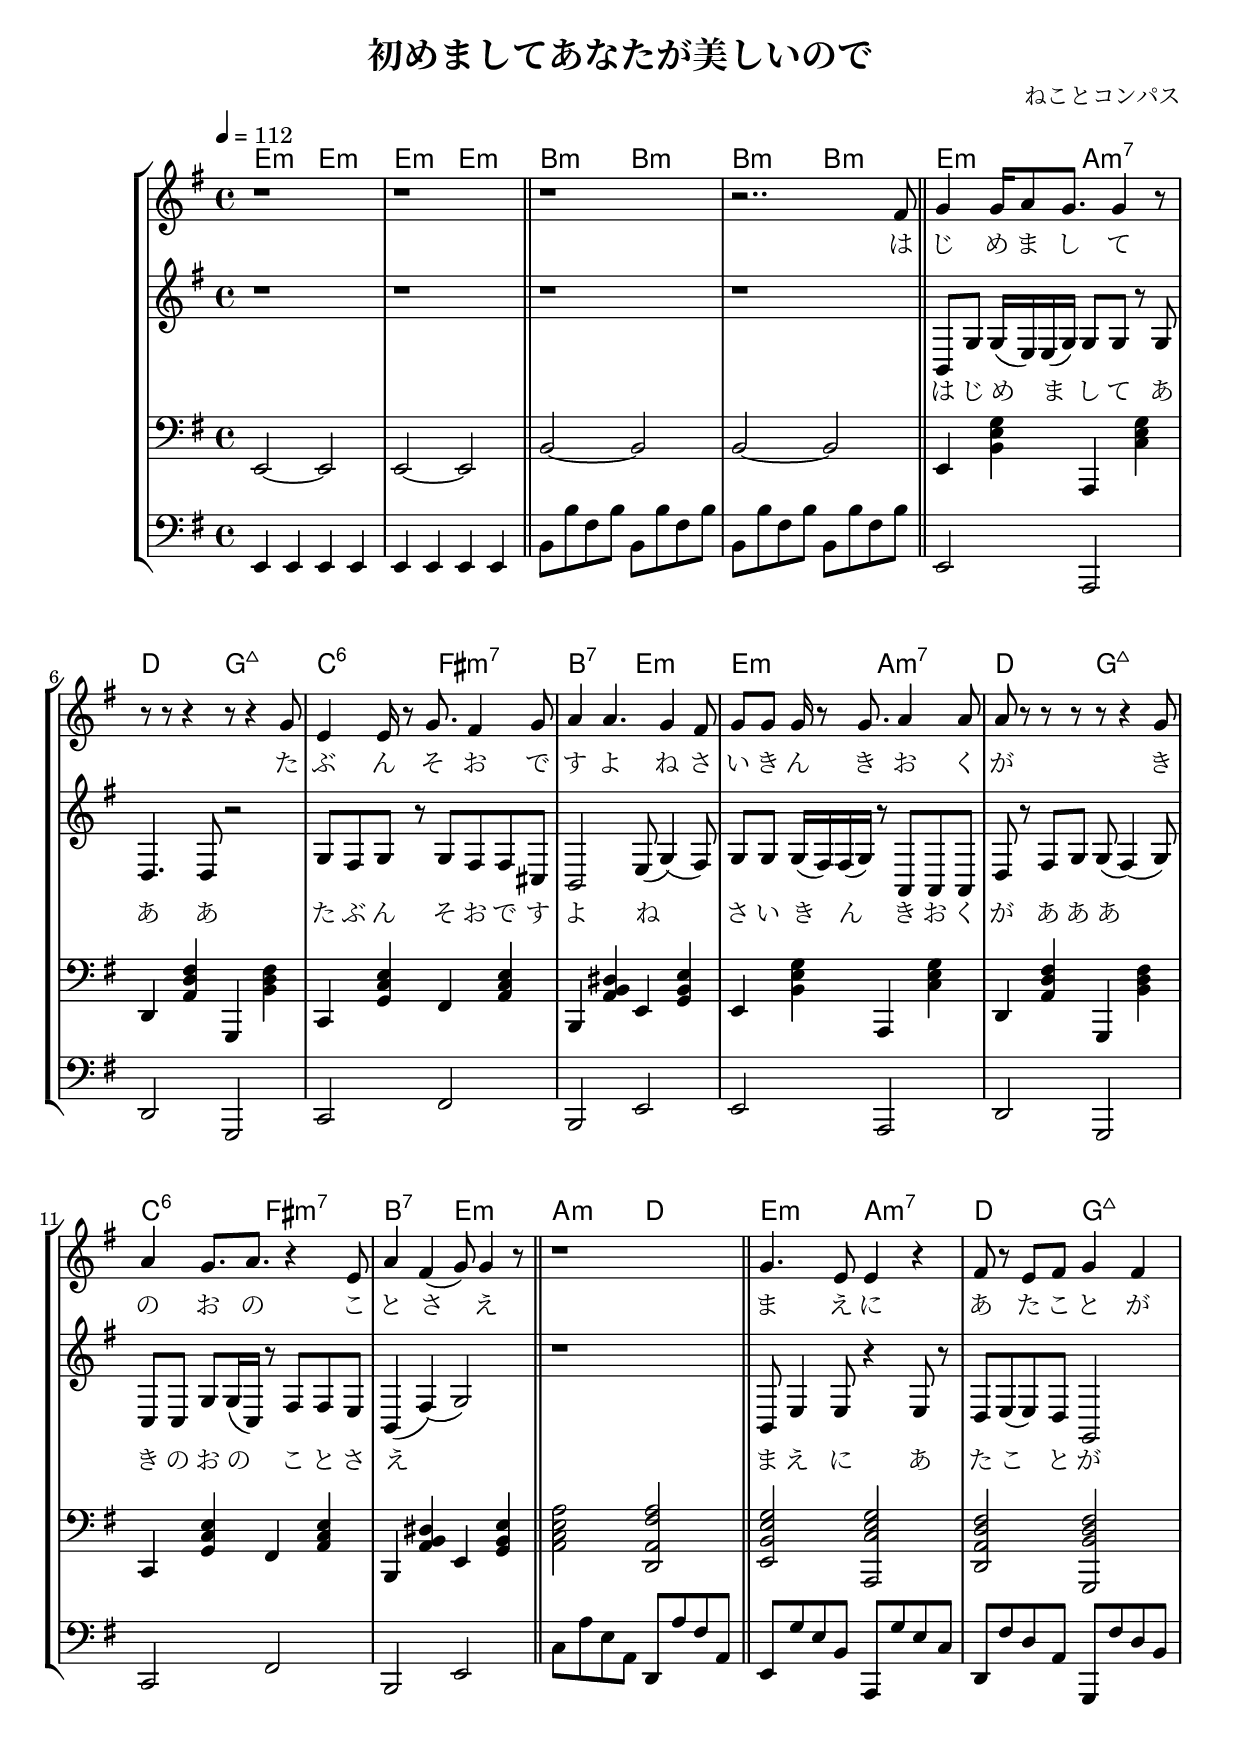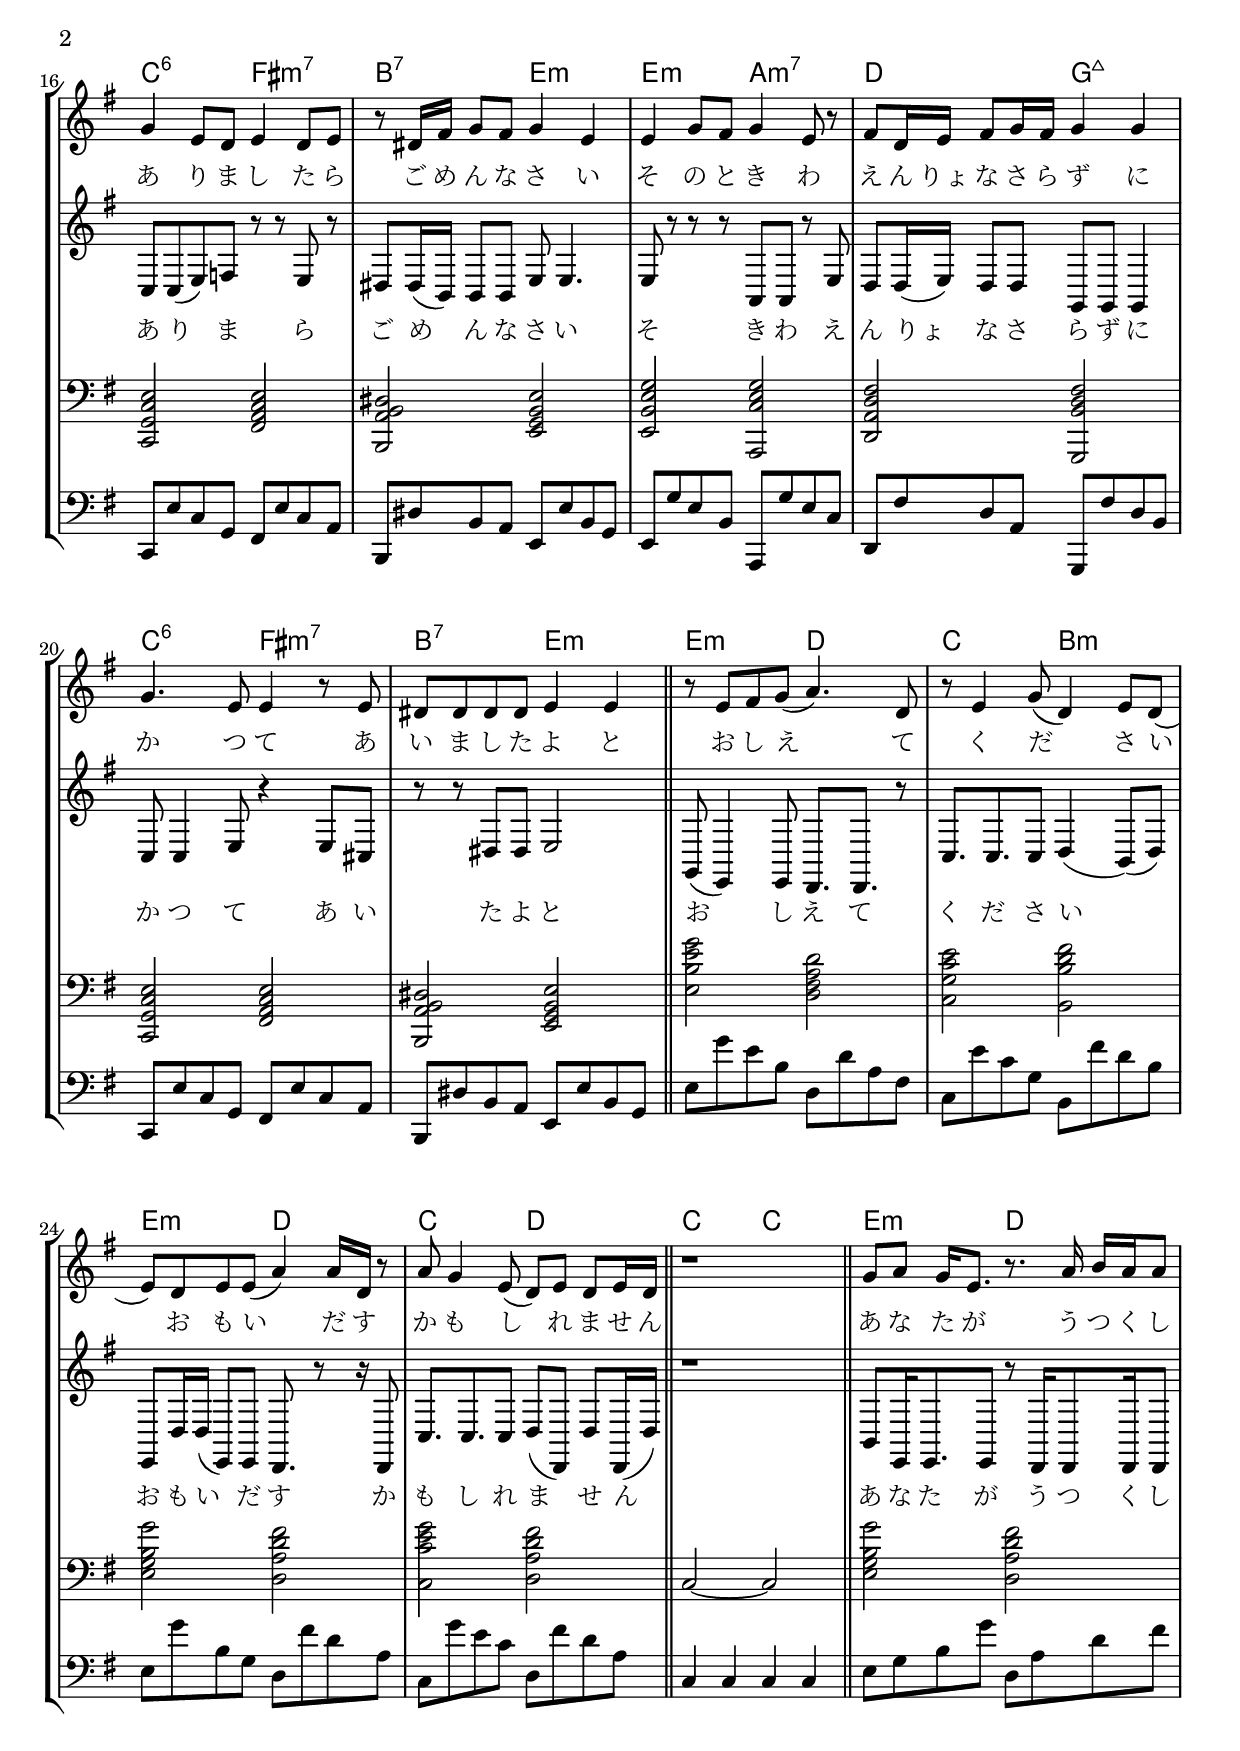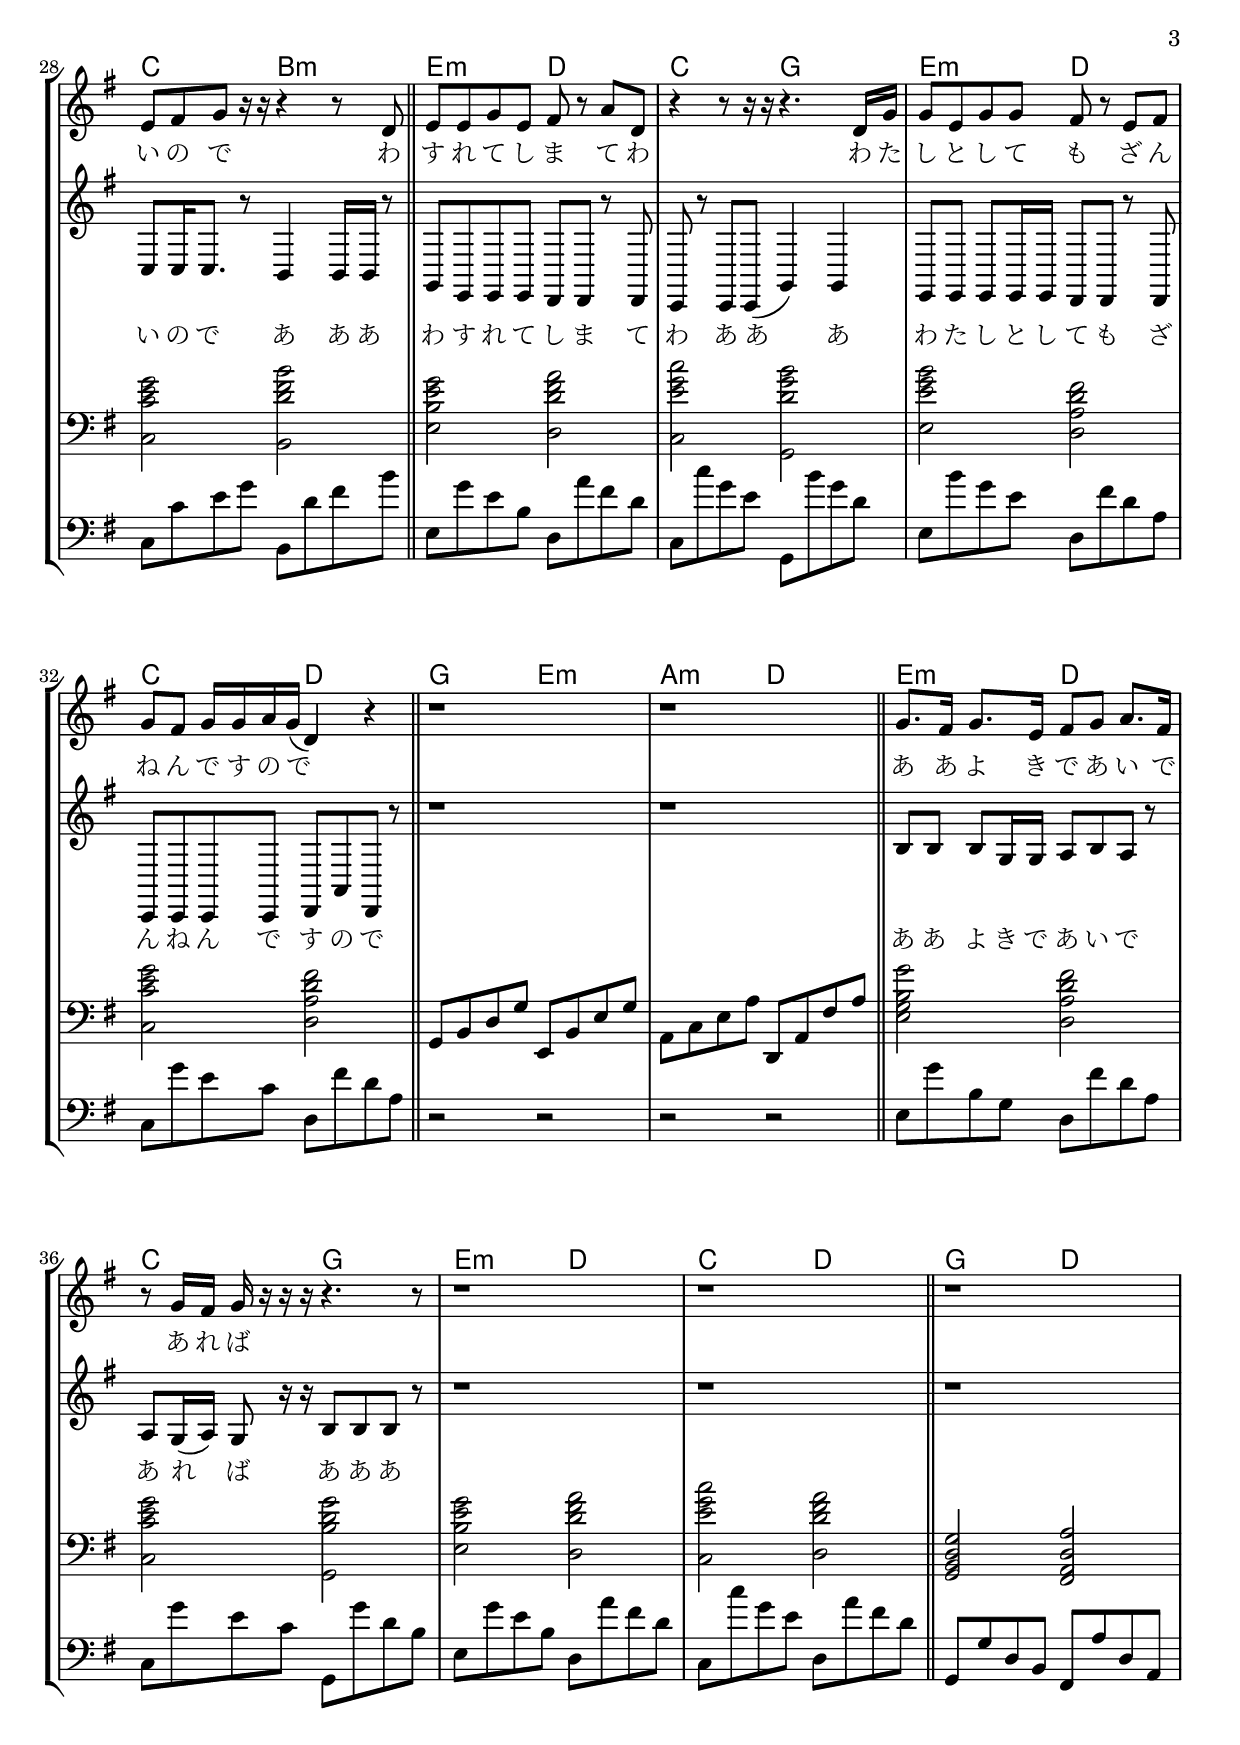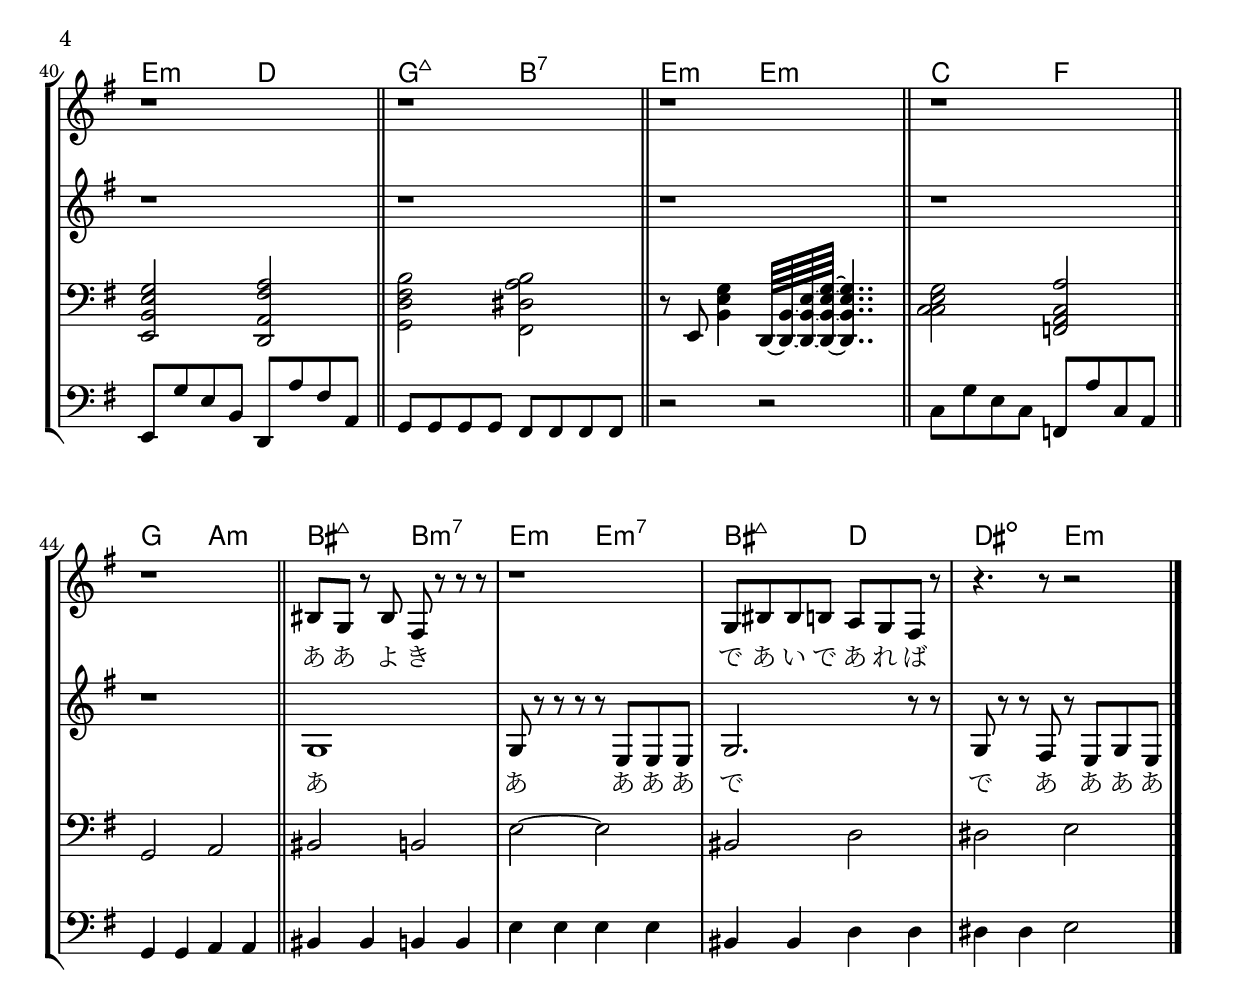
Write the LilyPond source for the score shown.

\version "2.12.1"

\header {
	title = \markup {初めましてあなたが美しいので}
	composer = \markup \center-column {ねことコンパス}
}

harmony = \chordmode {
	e2:m e:m e:m e:m 

	b:m b:m b:m b:m 

	e:m a:min7 d g:maj7 c:6 fis:m7 b:7 e:m e:m a:min7 d g:maj7 c:6 fis:m7 b:7 e:m 

	a:m d 

	e:m a:min7 d g:maj7 c:6 fis:m7 b:7 e:m e:m a:min7 d g:maj7 c:6 fis:m7 b:7 e:m 

	e:m d c b:m e:m d c d 

	c c 

	e:m d c b:m 

	e:m d c g e:m d c d 

	g e:m a:m d 

	e:m d c g e:m d c d 

	g d e:m d 

	g:maj7 b:7 

	e:m e:m 

	c f 

	g a:m 

	bis:maj7 b:min7 e:m e:min7 bis:maj7 d dis:dim e:m 
}

melody = {
	\key g \major
	\tempo 4 = 112
	r1 | r1   
	r1 | r2.. 
	\set Staff.midiInstrument = #"mmi0.48"
	fis'8 
	g'4  g'16  a'8  g'8.  g'4  r8 
	r8  r8  r4  r8  r4  g'8 
	e'4  e'16  r8  g'8.  fis'4  g'8 
	a'4  a'4.  g'4  fis'8 
	g'8  g'8  g'16  r8  g'8.  a'4  a'8 
	a'8  r8  r8  r8  r8  r4  g'8 
	a'4  g'8.  a'8.  r4  e'8 
	a'4  fis'4  (g'8)  g'4  	r8 	r1   
	\set Staff.midiInstrument = #"mmi0.48"
	g'4.  e'8  e'4  r4 
	fis'8  r8  e'8  fis'8  g'4  fis'4 
	g'4  e'8  d'8  e'4  d'8  e'8 
	r8  dis'16  fis'16  g'8  fis'8  g'4  e'4 
	e'4  g'8  fis'8  g'4  e'8  r8 
	fis'8  d'16  e'16  fis'8  g'16  fis'16  g'4  g'4 
	g'4.  e'8  e'4  r8  e'8 
	dis'8  dis'8  dis'8  dis'8  e'4  e'4
	\set Staff.midiInstrument = #"mmi0.48"
	r8 e'8  fis'8  g'8  (a'4.)  d'8 
	r8  e'4  g'8  (d'4)  e'8  d'8 
	(e'8)  d'8  e'8  e'8  (a'4)  a'16  d'16  r8 
	a'8  g'4  e'8  (d'8)  e'8  d'8  e'16  d'16
	r1   
	\set Staff.midiInstrument = #"mmi0.48"
	g'8  a'8  g'16  e'8.  r8.  a'16  b'16  a'16  a'8 
	e'8  fis'8  g'8  r16  r16  r4  r8  	\set Staff.midiInstrument = #"mmi0.48"
	d'8 
	e'8  e'8  g'8  e'8  fis'8  r8  a'8  d'8 
	r4  r8  r16  r16  r4.  d'16  g'16 
	g'8  e'8  g'8  g'8  fis'8  r8  e'8  fis'8 
	g'8  fis'8  g'16  g'16  a'16  g'16  (d'4)  	r4 	r1 | r1   
	\set Staff.midiInstrument = #"mmi0.48"
	g'8.  fis'16  g'8.  e'16  fis'8  g'8  a'8.  fis'16 
	r8  g'16  fis'16  g'16  r16  r16  r16  r4.  	r8 r1 r1 	r1 | r1   
	r1   
	r1   
	r1   
	r1   
	\set Staff.midiInstrument = #"Acoustic Bass"
	bis8  g8  r8  bis8  fis8  r8  r8  r8 
	r1 
	g8  bis8  bis8  b8  a8  g8  fis8  r8 
	r4.  r8  r2
	\bar "|."
}

words = \lyricmode {
	
	
	は  じ  め  ま  し  て  た  ぶ  ん  そ  お  で  す  よ  ね  さ  い  き  ん  き  お  く  が  き  の  お  の  こ  と  さ  え  
	
	ま  え  に  あ  た  こ  と  が  あ  り  ま  し  た  ら  ご  め  ん  な  さ  い  そ  の  と  き  わ  え  ん  りょ  な  さ  ら  ず  に  か  つ  て  あ  い  ま  し  た  よ  と  
	お  し  え  て  く  だ  さ  い  お  も  い  だ  す  か  も  し  れ  ま  せ  ん  
	
	あ  な  た  が  う  つ  く  し  い  の  で  
	わ  す  れ  て  し  ま  て  わ  わ  た  し  と  し  て  も  ざ  ん  ね  ん  で  す  の  で  
	
	あ  あ  よ  き  で  あ  い  で  あ  れ  ば  
	
	
	
	
	
	あ  あ  よ  き  で  あ  い  で  あ  れ  ば  
}

secondmelody = {
	\key g \major
	\tempo 4 = 112
	r1 | r1   
	r1 | r1   
	\set Staff.midiInstrument = #"Synth Bass 2"
	 b,8  g8  g16  (e16)  e16  (g16)  g8  g8  r8  g8 
	d4.  d8  r2 
	g8  fis8  g8  r8  g8  fis8  fis8  cis8 
	b,2  e8  (g4)  (fis8) 
	g8  g8  g16  (fis16)  fis16  (g16)  r8  a,8  a,8  a,8 
	d8  r8  fis8  g8  g8  (fis4)  (g8) 
	c8  c8  g8  g16  (c16)  r8  fis8  fis8  e8 
	b,4  (fis4)  (g2)
	r1   
	\set Staff.midiInstrument = #"Acoustic Bass"
	b,8  e4  e8  r4  e8  r8 
	d8  e8  (e8)  d8  g,2 
	c8  c8  (e8)  f8  r8  r8  e8  r8 
	dis8  dis16  (b,16)  b,8  b,8  e8  e4. 
	e8  r8  r8  r8  a,8  a,8  r8  e8 
	d8  d16  (e16)  d8  d8  g,8  g,8  g,4 
	c8  c4  e8  r4  e8  cis8 
	r8  r8  dis8  dis8  e2
	\set Staff.midiInstrument = #"Electric Bass (finger)"
	g,8  (e,4)  e,8  d,8.  d,8.  r8 
	c8.  c8.  c8  d4  (b,8)  (d8) 
	e,8  d16  d16  (e,8)  e,8  d,8.  r8  r16  d,8 
	c8.  c8.  c8  d8  (d,8)  d8  d,16  (d16)
	r1   
	\set Staff.midiInstrument = #"Fretless Bass"
	b,8  e,16  e,8.  e,8  r8  d,16  d,8  d,16  d,8 
	c8  c16  c8.  r8  b,4  b,16  b,16  	r8 	\set Staff.midiInstrument = #"Synth Bass 2"
	 g,8  e,8  e,8  e,8  d,8  d,8  r8  d,8 
	c,8  r8  c,8  c,8  (g,4)  g,4 
	e,8  e,8  e,8  e,16  e,16  d,8  d,8  r8  d,8 
	c,8  c,8  c,8  c,8  d,8  a,8  d,8  	r8 	r1 | r1   
	\set Staff.midiInstrument = #"Acoustic Bass"
	b8  b8  b8  g16  g16  a8  b8  a8  r8 
	a8  g16  (a16)  g8  r16  r16  b8  b8  b8  	r8 r1 r1 	r1 | r1   
	r1   
	r1   
	r1   
	r1   
	\set Staff.midiInstrument = #"Pad 1 (new age)"
	g1 
	g8  r8  r8  r8  r8  e8  e8  e8 
	g2.  r8  r8 
	g8  r8  r8  fis8  r8  e8  g8  e8
	\bar "|."
}

secondwords = \lyricmode {
	
	
	は  じ  め  ま  し  て  あ  あ  あ  た  ぶ  ん  そ  お  で  す  よ  ね  さ  い  き  ん  き  お  く  が  あ  あ  あ  き  の  お  の  こ  と  さ  え  
	
	ま  え  に  あ  た  こ  と  が  あ  り  ま  ら  ご  め  ん  な  さ  い  そ  き  わ  え  ん  りょ  な  さ  ら  ず  に  か  つ  て  あ  い  た  よ  と  
	お  し  え  て  く  だ  さ  い  お  も  い  だ  す  か  も  し  れ  ま  せ  ん  
	
	あ  な  た  が  う  つ  く  し  い  の  で  あ  あ  あ  
	わ  す  れ  て  し  ま  て  わ  あ  あ  あ  わ  た  し  と  し  て  も  ざ  ん  ね  ん  で  す  の  で  
	
	あ  あ  よ  き  で  あ  い  で  あ  れ  ば  あ  あ  あ  
	
	
	
	
	
	あ  あ  あ  あ  あ  で  で  あ  あ  あ  あ  
}

tempochange = {
	\tempo 4 = 112
	r1 | r1 \bar "||"
	\tempo 4 = 112
	r1 | r1 \bar "||"
	\tempo 4 = 112
	r1 | r1 | r1 | r1 | r1 | r1 | r1 | r1 \bar "||"
	\tempo 4 = 112
	r1 \bar "||"
	\tempo 4 = 112
	r1 | r1 | r1 | r1 | r1 | r1 | r1 | r1 \bar "||"
	\tempo 4 = 112
	r1 | r1 | r1 | r1 \bar "||"
	\tempo 4 = 112
	r1 \bar "||"
	\tempo 4 = 112
	r1 | r1 \bar "||"
	\tempo 4 = 112
	r1 | r1 | r1 | r1 \bar "||"
	\tempo 4 = 112
	r1 | r1 \bar "||"
	\tempo 4 = 112
	r1 | r1 | r1 | r1 \bar "||"
	\tempo 4 = 112
	r1 | r1 \bar "||"
	\tempo 4 = 112
	r1 \bar "||"
	\tempo 4 = 112
	r1 \bar "||"
	\tempo 4 = 112
	r1 \bar "||"
	\tempo 4 = 112
	r1 \bar "||"
	\tempo 4 = 112
	r1 | r1 | r1 | r1 \bar "|."
}

mainacc = {
	\clef bass
	\set Staff.midiInstrument = #"Acoustic grand"
	\key g \major
	\tempo 4 = 112
	e,2
	~e,2
	e,2
	~e,2
	\bar "||"

	\set Staff.midiInstrument = #"Acoustic grand"
	b,2
	~b,2
	b,2
	~b,2
	\bar "||"

	\set Staff.midiInstrument = #"Acoustic grand"
	e,4 <b, e g>4
	a,,4 <c e g>4
	d,4 <a, d fis>4
	g,,4 <b, d fis>4
	c,4 <g, c e>4
	fis,4 <a, c e>4
	b,,4 <a, b, dis>4
	e,4 <g, b, e>4
	e,4 <b, e g>4
	a,,4 <c e g>4
	d,4 <a, d fis>4
	g,,4 <b, d fis>4
	c,4 <g, c e>4
	fis,4 <a, c e>4
	b,,4 <a, b, dis>4
	e,4 <g, b, e>4
	\bar "||"

	\set Staff.midiInstrument = #"Acoustic grand"
	<c a, e a>2
	<d, a, fis a>2
	\bar "||"

	\set Staff.midiInstrument = #"Acoustic grand"
	<e, b, e g>2
	<a,, c e g>2
	<d, a, d fis>2
	<g,, b, d fis>2
	<c, g, c e>2
	<fis, a, c e>2
	<b,, a, b, dis>2
	<e, g, b, e>2
	<e, b, e g>2
	<a,, c e g>2
	<d, a, d fis>2
	<g,, b, d fis>2
	<c, g, c e>2
	<fis, a, c e>2
	<b,, a, b, dis>2
	<e, g, b, e>2
	\bar "||"

	\set Staff.midiInstrument = #"Acoustic grand"
	<e b e' g'>2
	<d fis a d'>2
	<c g c' e'>2
	<b, b d' fis'>2
	<e g b g'>2
	<d a d' fis'>2
	<c c' e' g'>2
	<d a d' fis'>2
	\bar "||"

	\set Staff.midiInstrument = #"Acoustic grand"
	c2
	~c2
	\bar "||"

	\set Staff.midiInstrument = #"Acoustic grand"
	<e g b g'>2
	<d a d' fis'>2
	<c c' e' g'>2
	<b, d' fis' b'>2
	\bar "||"

	\set Staff.midiInstrument = #"Acoustic grand"
	<e b e' g'>2
	<d d' fis' a'>2
	<c e' g' c''>2
	<g, d' g' b'>2
	<e e' g' b'>2
	<d a d' fis'>2
	<c c' e' g'>2
	<d a d' fis'>2
	\bar "||"

	\set Staff.midiInstrument = #"Acoustic grand"
	g,8 b,8 d8 g8
	e,8 b,8 e8 g8
	a,8 c8 e8 a8
	d,8 a,8 fis8 a8
	\bar "||"

	\set Staff.midiInstrument = #"Acoustic grand"
	<e g b g'>2
	<d a d' fis'>2
	<c c' e' g'>2
	<g, b d' g'>2
	<e b e' g'>2
	<d d' fis' a'>2
	<c e' g' c''>2
	<d d' fis' a'>2
	\bar "||"

	\set Staff.midiInstrument = #"Acoustic grand"
	<g, b, d g>2
	<fis, a, d a>2
	<e, b, e g>2
	<d, a, fis a>2
	\bar "||"

	\set Staff.midiInstrument = #"Acoustic grand"
	<g, d fis b>2
	<fis, dis a b>2
	\bar "||"

	\set Staff.midiInstrument = #"Acoustic Guitar (steel)"
	r8 e,8 <b, e g>4
	d,64~ <d,~ b,~> <d,~ b,~ e~> <d, b, e g>~ <d, b, e g>4..
	\bar "||"

	\set Staff.midiInstrument = #"Acoustic grand"
	<c c e g>2
	<f, a, c a>2
	\bar "||"

	\set Staff.midiInstrument = #"Electric Piano 1"
	g,2
	~a,2
	\bar "||"

	\set Staff.midiInstrument = #"Acoustic grand"
	bis,2
	~b,2
	e2
	~e2
	bis,2
	~d2
	dis2
	~e2
	\bar "|."
}

subacc = {
	\clef bass
	\set Staff.midiInstrument = #"Acoustic Bass"
	\key g \major
	\tempo 4 = 112
	e,4 e,4
	e,4 e,4
	e,4 e,4
	e,4 e,4
	\bar "||"

	\set Staff.midiInstrument = #"Acoustic Bass"
	b,8 b fis b
	b,8 b fis b
	b,8 b fis b
	b,8 b fis b
	\bar "||"

	\set Staff.midiInstrument = #"Pad 3 (polysynth)"
	e,2
	~a,,2
	d,2
	~g,,2
	c,2
	~fis,2
	b,,2
	~e,2
	e,2
	~a,,2
	d,2
	~g,,2
	c,2
	~fis,2
	b,,2
	~e,2
	\bar "||"

	\set Staff.midiInstrument = #"Viola"
	c8 a e a,
	d,8 a fis a,
	\bar "||"

	\set Staff.midiInstrument = #"Viola"
	e,8 g e b,
	a,,8 g e c
	d,8 fis d a,
	g,,8 fis d b,
	c,8 e c g,
	fis,8 e c a,
	b,,8 dis b, a,
	e,8 e b, g,
	e,8 g e b,
	a,,8 g e c
	d,8 fis d a,
	g,,8 fis d b,
	c,8 e c g,
	fis,8 e c a,
	b,,8 dis b, a,
	e,8 e b, g,
	\bar "||"

	\set Staff.midiInstrument = #"Pad 4 (choir)"
	e8 g' e' b
	d8 d' a fis
	c8 e' c' g
	b,8 fis' d' b
	e8 g' b g
	d8 fis' d' a
	c8 g' e' c'
	d8 fis' d' a
	\bar "||"

	\set Staff.midiInstrument = #"Acoustic Bass"
	c4 c4
	c4 c4
	\bar "||"

	\set Staff.midiInstrument = #"Acoustic Bass"
	e8 g8 b8 g'8
	d8 a8 d'8 fis'8
	c8 c'8 e'8 g'8
	b,8 d'8 fis'8 b'8
	\bar "||"

	\set Staff.midiInstrument = #"Synth Voice"
	e8 g' e' b
	d8 a' fis' d'
	c8 c'' g' e'
	g,8 b' g' d'
	e8 b' g' e'
	d8 fis' d' a
	c8 g' e' c'
	d8 fis' d' a
	\bar "||"

	\set Staff.midiInstrument = #"Acoustic grand"
	r2
	r2
	r2
	r2
	\bar "||"

	\set Staff.midiInstrument = #"Lead 6 (voice)"
	e8 g' b g
	d8 fis' d' a
	c8 g' e' c'
	g,8 g' d' b
	e8 g' e' b
	d8 a' fis' d'
	c8 c'' g' e'
	d8 a' fis' d'
	\bar "||"

	\set Staff.midiInstrument = #"Acoustic Bass"
	g,8 g d b,
	fis,8 a d a,
	e,8 g e b,
	d,8 a fis a,
	\bar "||"

	\set Staff.midiInstrument = #"Electric Bass (finger)"
	g,8 g,8 g,8 g,8
	fis,8 fis,8 fis,8 fis,8
	\bar "||"

	\set Staff.midiInstrument = #"Acoustic grand"
	r2
	r2
	\bar "||"

	\set Staff.midiInstrument = #"Pad 2 (warm)"
	c8 g e c
	f,8 a c a,
	\bar "||"

	\set Staff.midiInstrument = #"Pad 7 (halo)"
	g,4 g,4
	a,4 a,4
	\bar "||"

	\set Staff.midiInstrument = #"Pad 4 (choir)"
	bis,4 bis,4
	b,4 b,4
	e4 e4
	e4 e4
	bis,4 bis,4
	d4 d4
	dis4 dis4
	e2
	\bar "|."
}

percA = {
	\drummode {
	r1 |r1 \bar "||"
	r1  |r2 r8 hho4 hho8  \bar "||"
	r1  |r1  |r1  |r1  |r1  |r1  |r1  |r2 r8 hho4 hho8  \bar "||"
	r1 \bar "||"
	hh8 hh8 hh8 hh8 hh8 hh8 hh8 hh8  |hh8 hh8 hh8 hh8 hh4 hh8 hh8  |hh8 hh8 hh8 hh8 hh8 hh8 hh8 hh8  |hh8 hh8 hh8 hh2 r8  |hh8 hh8 hh8 hh8 hh8 hh8 hh8 hh8  |hh8 hh8 hh8 hh8 hh4 hh8 hh8  |hh8 hh8 hh8 hh8 hh8 hh8 hh8 hh8  |r8 hh2. r8  \bar "||"
	cymr4 cymr4 cymr4 cymr4  |cymr4 cymr8 cymr16 cymr16 cymr4 cymr4  |cymr4 cymr4 cymr4 cymr4  |cymr4 cymr2.  \bar "||"
	cymr8 cymr16 cymr16 cymr8 cymr16 cymr16 cymr8 cymr16 cymr16 cymr8 cymr8  \bar "||"
	r8 cymr16 cymr16 cymr8 cymr16 cymr16 cymr8 cymr16 cymr16 cymr8 cymr8  |cymr8 cymr16 cymr16 cymr8 cymr16 cymr16 cymr8 cymr16 cymr16 cymr8 cymr8  \bar "||"
	cymr4 cymr4 cymr4 cymr4  |cymr4 cymr8 cymr16 cymr16 cymr4 cymr4  |cymr4 cymr4 cymr4 cymr4  |cymr4 cymr2.  \bar "||"
	r1 |r1 \bar "||"
	r1  |r1  |r1  |r2 r8 hho4 hho8  \bar "||"
	r1 |r1 \bar "||"
	cymr4 cymr4 cymr4 cymr4  \bar "||"
	r1 \bar "||"
	r2 r8 hho4 hho8  \bar "||"
	r1 \bar "||"
	r1  |r1  |r1  |r2 r8 hho4 hho8  \bar "|."
	}
}

percB = {
	\drummode {
	r1 |r1 \bar "||"
	r4. hhp2 hhp8  |hhp4 hhp4 hhp4 hhp4  \bar "||"
	r4. hhp2 hhp8  |r4. hhp2 hhp8  |r4. hhp2 hhp8  |r4. hhp2 hhp8  |r4. hhp2 hhp8  |r4. hhp2 hhp8  |r4. hhp2 hhp8  |hhp4 hhp4 hhp4 hhp4  \bar "||"
	r1 \bar "||"
	r4 sn8. sn8 sn8. sn8. sn16  |r4 sn8. sn8 sn8. sn4  |r4 sn8. sn8 sn8. sn8. sn16  |r8 sn8 sn4 sn8 sn16 sn8 sn8 sn16  |r4 sn8. sn8 sn8. sn8. sn16  |r4 sn8. sn8 sn8. sn4  |r4 sn8. sn8 sn8. sn8. sn16  |r4 sn2 sn4  \bar "||"
	r2 sn2  |r2 sn2  |r2 sn2  |r8 sn8 sn2.  \bar "||"
	r4 sn2 sn8 sn16 sn16  \bar "||"
	r4 sn2 sn4  |r4 sn2 sn8 sn16 sn16  \bar "||"
	r2 sn2  |r2 sn2  |r2 sn2  |r8 sn8 sn2.  \bar "||"
	r1 |r1 \bar "||"
	r4. hhp2 hhp8  |r4. hhp2 hhp8  |r4. hhp2 hhp8  |hhp4 hhp4 hhp4 hhp4  \bar "||"
	r1 |r1 \bar "||"
	r2 sn2  \bar "||"
	r1 \bar "||"
	hhp4 hhp4 hhp4 hhp4  \bar "||"
	r1 \bar "||"
	r4. hhp2 hhp8  |r4. hhp2 hhp8  |r4. hhp2 hhp8  |hhp4 hhp4 hhp4 hhp4  \bar "|."
	}
}

percC = {
	\drummode {
	r1 |r1 \bar "||"
	hh4 hh4 hh4 hh4  |r4. hh2 r8  \bar "||"
	hh4 hh4 hh4 hh4  |hh4 hh4 hh4 hh4  |hh4 hh4 hh4 hh4  |hh4 hh4 hh4 hh4  |hh4 hh4 hh4 hh4  |hh4 hh4 hh4 hh4  |hh4 hh4 hh4 hh4  |r4. hh2 r8  \bar "||"
	r1 \bar "||"
	bd8 bd4 bd2 bd8  |bd8 bd2 bd4.  |bd8 bd4 bd2 bd8  |bd4 r16 bd8. bd2  |bd8 bd4 bd2 bd8  |bd8 bd2 bd4.  |bd8 bd4 bd2 bd8  |bd8 bd4. bd4. bd8  \bar "||"
	bd2. r8 bd8  |bd2. r8 bd8  |bd2. r8 bd8  |bd2 r8 bd4.  \bar "||"
	bd8. bd16 bd8. bd16 bd8. bd16 bd8. bd16  \bar "||"
	bd8. bd16 bd8. bd16 bd8. bd16 bd8. bd16  |bd8. bd16 bd8. bd16 bd8. bd16 bd8. bd16  \bar "||"
	bd2. r8 bd8  |bd2. r8 bd8  |bd2. r8 bd8  |bd2 r8 bd4.  \bar "||"
	r1 |r1 \bar "||"
	hh4 hh4 hh4 hh4  |hh4 hh4 hh4 hh4  |hh4 hh4 hh4 hh4  |r4. hh2 r8  \bar "||"
	r1 |r1 \bar "||"
	bd2 r8 bd4.  \bar "||"
	r1 \bar "||"
	r4. hh2 r8  \bar "||"
	r1 \bar "||"
	hh4 hh4 hh4 hh4  |hh4 hh4 hh4 hh4  |hh4 hh4 hh4 hh4  |r4. hh2 r8  \bar "|."
	}
}

percD = {
	\drummode {
	r1 |r1 \bar "||"
	bd2. r8 bd8  |bd8. bd4. r16 bd4 bd8  \bar "||"
	bd2. r8 bd8  |bd8. bd8. bd2 bd8  |bd2. r8 bd8  |bd8. bd8. bd2 bd8  |bd2. r8 bd8  |bd8. bd8. bd2 bd8  |bd2. r8 bd8  |bd8. bd4. r16 bd4 bd8  \bar "||"
	r1 \bar "||"
	r1  |r2 r8 hho4.  |r1  |r4. r16 hho2 r16  |r1  |r2 r8 hho4.  |r1  |r4. r16 hho2 r16  \bar "||"
	r1 |r1 |r1 |r8. tommh8. tommh2 r8  \bar "||"
	r4. tommh2 r8  \bar "||"
	r1  |r4. tommh2 r8  \bar "||"
	r1 |r1 |r1 |r8. tommh8. tommh2 r8  \bar "||"
	r1 |r1 \bar "||"
	bd2. r8 bd8  |bd8. bd8. bd2 bd8  |bd2. r8 bd8  |bd8. bd4. r16 bd4 bd8  \bar "||"
	r1 |r1 \bar "||"
	r8. tommh8. tommh2 r8  \bar "||"
	r1 \bar "||"
	bd8. bd4. r16 bd4 bd8  \bar "||"
	r1 \bar "||"
	bd2. r8 bd8  |bd8. bd8. bd2 bd8  |bd2. r8 bd8  |bd8. bd4. r16 bd4 bd8  \bar "|."
	}
}

percE = {
	\drummode {
	r1 |r1 \bar "||"
	r1 | r1 \bar "||"
	r1 | r1 | r1 | r1 | r1 | r1 | r1 | r1 \bar "||"
	r1 \bar "||"
	r1 |r1 |r1 |r1 |r1 |r1 |r1 |cymc1  \bar "||"
	r1 |r1 |r1 |r2. toml8 toml8  \bar "||"
	r2 r16 toml4. r16  \bar "||"
	r1  |r2 r16 toml4. r16  \bar "||"
	r1 |r1 |r1 |r2. toml8 toml8  \bar "||"
	r1 |r1 \bar "||"
	r1 | r1 | r1 | r1 \bar "||"
	r1 |r1 \bar "||"
	r2. toml8 toml8  \bar "||"
	r1 \bar "||"
	r1 \bar "||"
	r1 \bar "||"
	r1 | r1 | r1 | r1 \bar "|."
	}
}

percF = {
	\drummode {
	r1 | r1 \bar "||"
	r1 | r1 \bar "||"
	r1 | r1 | r1 | r1 | r1 | r1 | r1 | r1 \bar "||"
	r1 \bar "||"
	r1 |r1 |r1 |r1 |r1 |r1 |r1 |r4 r16 tommh16 tommh4. tommh4  \bar "||"
	r1 |r1 |r1 |hho1  \bar "||"
	cymc1  \bar "||"
	cymc1  |r1 \bar "||"
	r1 |r1 |r1 |hho1  \bar "||"
	r1 | r1 \bar "||"
	r1 | r1 | r1 | r1 \bar "||"
	r1 | r1 \bar "||"
	hho1  \bar "||"
	r1 \bar "||"
	r1 \bar "||"
	r1 \bar "||"
	r1 | r1 | r1 | r1 \bar "|."
	}
}

percG = {
	\drummode {
	r1 | r1 \bar "||"
	r1 | r1 \bar "||"
	r1 | r1 | r1 | r1 | r1 | r1 | r1 | r1 \bar "||"
	r1 \bar "||"
	r1 |r1 |r1 |r1 |r1 |r1 |r1 |r4. r16 tomml4. tomml8.  \bar "||"
	r1 | r1 | r1 | r1 \bar "||"
	r1 \bar "||"
	r1 | r1 \bar "||"
	r1 | r1 | r1 | r1 \bar "||"
	r1 | r1 \bar "||"
	r1 | r1 | r1 | r1 \bar "||"
	r1 | r1 \bar "||"
	r1 \bar "||"
	r1 \bar "||"
	r1 \bar "||"
	r1 \bar "||"
	r1 | r1 | r1 | r1 \bar "|."
	}
}

percH = {
	\drummode {
	r1 | r1 \bar "||"
	r1 | r1 \bar "||"
	r1 | r1 | r1 | r1 | r1 | r1 | r1 | r1 \bar "||"
	r1 \bar "||"
	r1 |r1 |r1 |r1 |r1 |r1 |r1 |r2 r16 toml8 toml4 r16  \bar "||"
	r1 | r1 | r1 | r1 \bar "||"
	r1 \bar "||"
	r1 | r1 \bar "||"
	r1 | r1 | r1 | r1 \bar "||"
	r1 | r1 \bar "||"
	r1 | r1 | r1 | r1 \bar "||"
	r1 | r1 \bar "||"
	r1 \bar "||"
	r1 \bar "||"
	r1 \bar "||"
	r1 \bar "||"
	r1 | r1 | r1 | r1 \bar "|."
	}
}

percI = {
	\drummode {
	r1 | r1 \bar "||"
	r1 | r1 \bar "||"
	r1 | r1 | r1 | r1 | r1 | r1 | r1 | r1 \bar "||"
	r1 \bar "||"
	r1 |r1 |r1 |r1 |r1 |r1 |r1 |r2 r8 tomfh4 tomfh8  \bar "||"
	r1 | r1 | r1 | r1 \bar "||"
	r1 \bar "||"
	r1 | r1 \bar "||"
	r1 | r1 | r1 | r1 \bar "||"
	r1 | r1 \bar "||"
	r1 | r1 | r1 | r1 \bar "||"
	r1 | r1 \bar "||"
	r1 \bar "||"
	r1 \bar "||"
	r1 \bar "||"
	r1 \bar "||"
	r1 | r1 | r1 | r1 \bar "|."
	}
}

\score {
	<<
		\new StaffGroup <<
			\new ChordNames {\harmony}
			\new Voice = "melody" {\melody}
			\new Lyrics \lyricsto "melody" \words
			\new Voice = "secondmelody" {\secondmelody}
			\new Lyrics \lyricsto "secondmelody" \secondwords
			\new Staff = "mainacc" {\mainacc}
			\new Staff = "subacc" {\subacc}
		>>
	>>
	\layout { }
}
